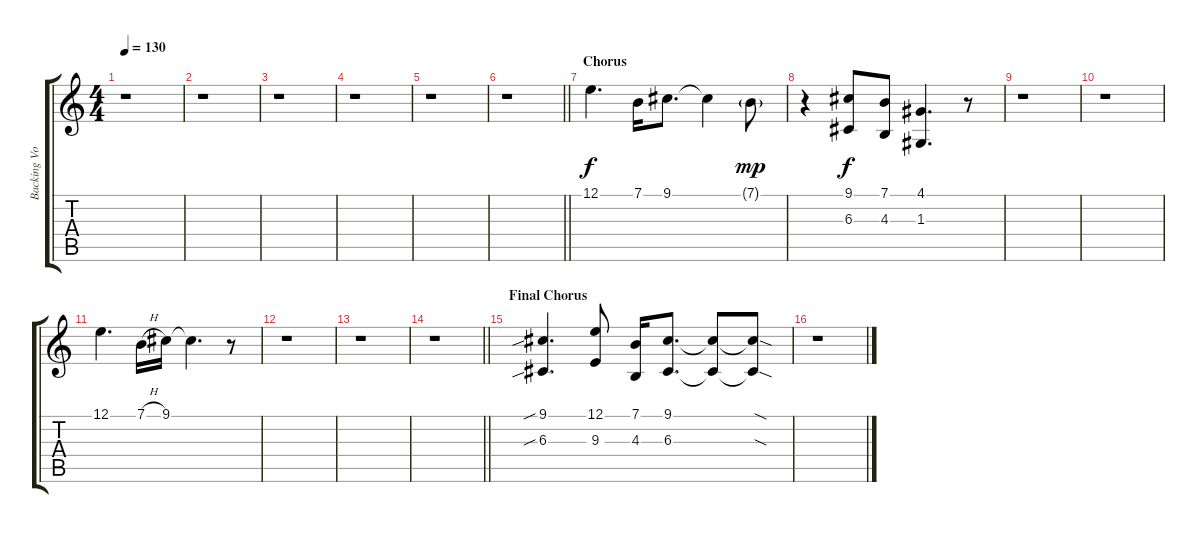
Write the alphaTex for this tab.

\track ("Backing Vocal" "Backing Vo") {instrument choiraahs}
\staff {score tabs}
\tuning (E4 B3 G3 D3 A2 E2) {hide}
\ts (4 4)
\tempo 130
\clef g2
\ks c
r.1{dy f} |
r.1 |
r.1 |
r.1 |
r.1 |
\barLineRight lightlight
r.1 |
\section ("" "Chorus")
12.1.4{d instrument flute} 7.1.16 9.1.8{d} 9.1{t}.4 7.1{g}.8{dy mp} |
r.4 (9.1 6.3).8{dy f} (7.1 4.3).8 (4.1 1.3).4{d} r.8 |
r.1 |
r.1 |
12.1.4{d} 7.1{h}.16 9.1.16 9.1{t}.4{d} r.8 |
r.1 |
r.1 |
\barLineRight lightlight
r.1 |
\section ("" "Final Chorus")
(9.1{sib} 6.3{sib}).4{d instrument choiraahs} (12.1 9.3).8 (7.1 4.3).16 (9.1 6.3).8{d} (9.1{t} 6.3{t}).8 (9.1{sod t} 6.3{sod t}).8 |
r.1
